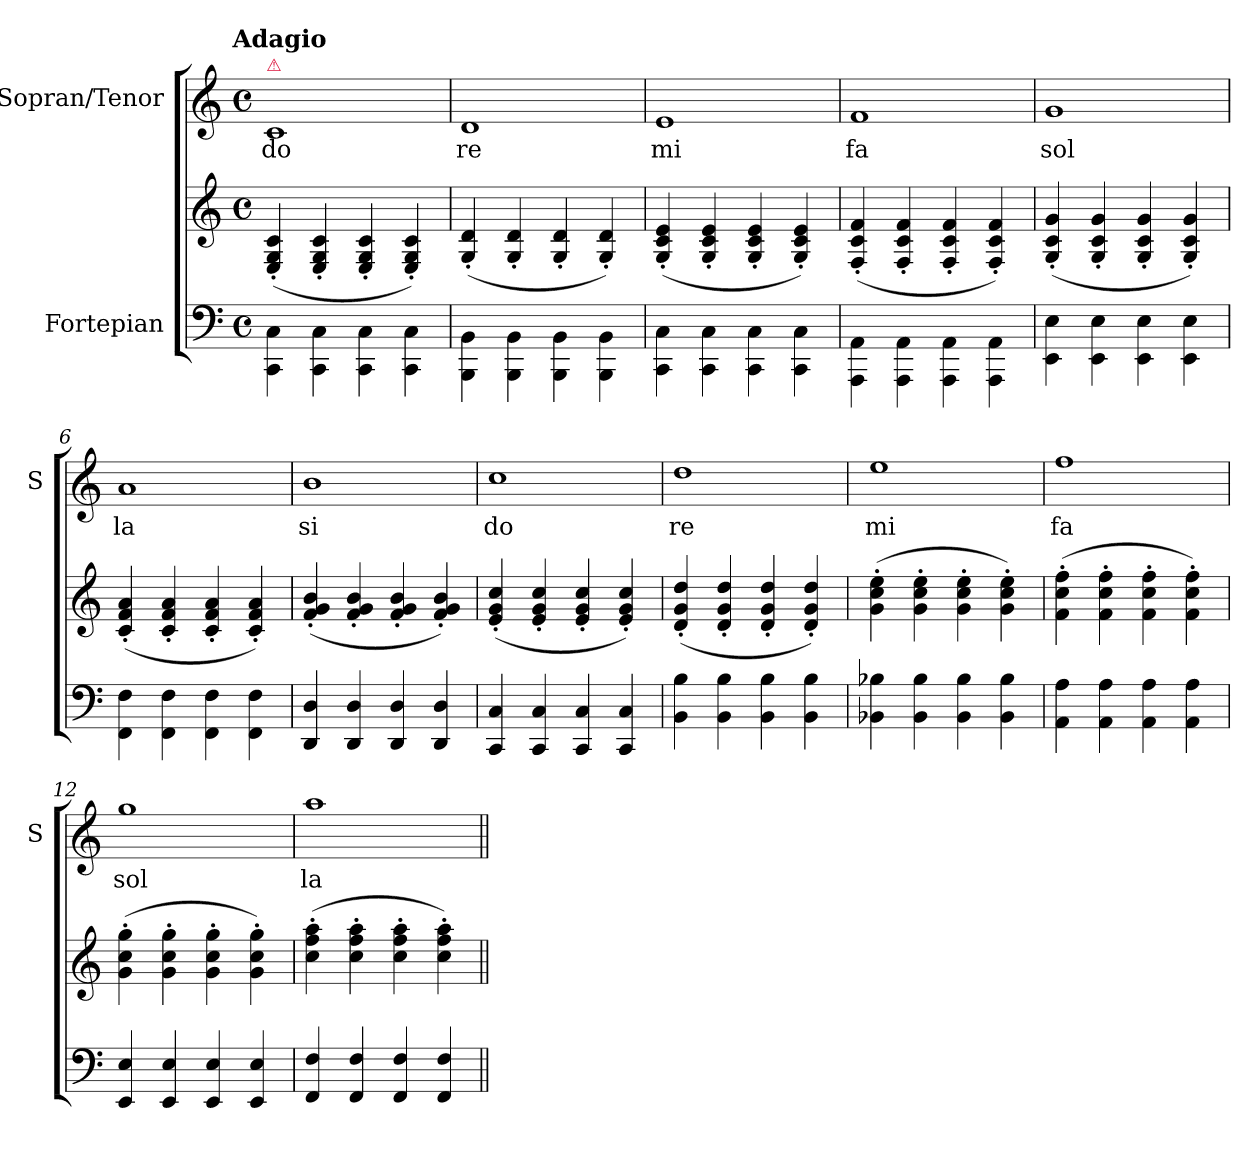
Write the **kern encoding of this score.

**kern	**kern	**kern	**text
*part2	*part2	*part1	*part1
*staff3	*staff2	*staff1	*staff1
*I"Fortepian	*	*I"Sopran/Tenor	*
*	*	*I'S	*
*clefF4	*clefG2	*clefG2	*
*k[]	*k[]	*k[]	*
!!LO:TX:omd:t=Adagio
*M4/4	*M4/4	*M4/4	*
*met(c)	*met(c)	*met(c)	*
*MM56	*MM56	*MM56	*
=1	=1	=1	=1
!	!	!LO:TX:a:color=crimson:t=⚠	!
4CC\ 4C\	(>4E'>/ 4G'>/ 4c'>/	1c	do
4CC\ 4C\	4E'>/ 4G'>/ 4c'>/	.	.
4CC\ 4C\	4E'>/ 4G'>/ 4c'>/	.	.
4CC\ 4C\	4E'>/ 4G'>/ 4c'>/)	.	.
=2	=2	=2	=2
4BBB\ 4BB\	(>4G'>/ 4d'>/	1d	re
4BBB\ 4BB\	4G'>/ 4d'>/	.	.
4BBB\ 4BB\	4G'>/ 4d'>/	.	.
4BBB\ 4BB\	4G'>/ 4d'>/)	.	.
=3	=3	=3	=3
4CC\ 4C\	(>4G'>/ 4c'>/ 4e'>/	1e	mi
4CC\ 4C\	4G'>/ 4c'>/ 4e'>/	.	.
4CC\ 4C\	4G'>/ 4c'>/ 4e'>/	.	.
4CC\ 4C\	4G'>/ 4c'>/ 4e'>/)	.	.
=4	=4	=4	=4
4AAA\ 4AA\	(>4F'>/ 4c'>/ 4f'>/	1f	fa
4AAA\ 4AA\	4F'>/ 4c'>/ 4f'>/	.	.
4AAA\ 4AA\	4F'>/ 4c'>/ 4f'>/	.	.
4AAA\ 4AA\	4F'>/ 4c'>/ 4f'>/)	.	.
=5	=5	=5	=5
4EE\ 4E\	(>4G'>/ 4c'>/ 4g'>/	1g	sol
4EE\ 4E\	4G'>/ 4c'>/ 4g'>/	.	.
4EE\ 4E\	4G'>/ 4c'>/ 4g'>/	.	.
4EE\ 4E\	4G'>/ 4c'>/ 4g'>/)	.	.
=6	=6	=6	=6
4FF\ 4F\	(>4c'>/ 4f'>/ 4a'>/	1a	la
4FF\ 4F\	4c'>/ 4f'>/ 4a'>/	.	.
4FF\ 4F\	4c'>/ 4f'>/ 4a'>/	.	.
4FF\ 4F\	4c'>/ 4f'>/ 4a'>/)	.	.
=7	=7	=7	=7
4DD/ 4D/	(>4f'>/ 4g'>/ 4b'>/	1b	si
4DD/ 4D/	4f'>/ 4g'>/ 4b'>/	.	.
4DD/ 4D/	4f'>/ 4g'>/ 4b'>/	.	.
4DD/ 4D/	4f'>/ 4g'>/ 4b'>/)	.	.
=8	=8	=8	=8
4CC/ 4C/	(>4e'>/ 4g'>/ 4cc'>/	1cc	do
4CC/ 4C/	4e'>/ 4g'>/ 4cc'>/	.	.
4CC/ 4C/	4e'>/ 4g'>/ 4cc'>/	.	.
4CC/ 4C/	4e'>/ 4g'>/ 4cc'>/)	.	.
=9	=9	=9	=9
4BB\ 4B\	(>4d'>/ 4g'>/ 4dd'>/	1dd	re
4BB\ 4B\	4d'>/ 4g'>/ 4dd'>/	.	.
4BB\ 4B\	4d'>/ 4g'>/ 4dd'>/	.	.
4BB\ 4B\	4d'>/ 4g'>/ 4dd'>/)	.	.
=10	=10	=10	=10
4BB-X\ 4B-X\	(>4g'>\ 4cc'>\ 4ee'>\	1ee	mi
4BB-\ 4B-\	4g'>\ 4cc'>\ 4ee'>\	.	.
4BB-\ 4B-\	4g'>\ 4cc'>\ 4ee'>\	.	.
4BB-\ 4B-\	4g'>\ 4cc'>\ 4ee'>\)	.	.
=11	=11	=11	=11
4AA\ 4A\	(>4f'>\ 4cc'>\ 4ff'>\	1ff	fa
4AA\ 4A\	4f'>\ 4cc'>\ 4ff'>\	.	.
4AA\ 4A\	4f'>\ 4cc'>\ 4ff'>\	.	.
4AA\ 4A\	4f'>\ 4cc'>\ 4ff'>\)	.	.
=12	=12	=12	=12
4EE/ 4E/	(>4g'>\ 4cc'>\ 4gg'>\	1gg	sol
4EE/ 4E/	4g'>\ 4cc'>\ 4gg'>\	.	.
4EE/ 4E/	4g'>\ 4cc'>\ 4gg'>\	.	.
4EE/ 4E/	4g'>\ 4cc'>\ 4gg'>\)	.	.
=13	=13	=13	=13
4FF/ 4F/	(>4cc'>\ 4ff'>\ 4aa'>\	1aa	la
4FF/ 4F/	4cc'>\ 4ff'>\ 4aa'>\	.	.
4FF/ 4F/	4cc'>\ 4ff'>\ 4aa'>\	.	.
4FF/ 4F/	4cc'>\ 4ff'>\ 4aa'>\)	.	.
=||	=||	=||	=||
*-	*-	*-	*-
